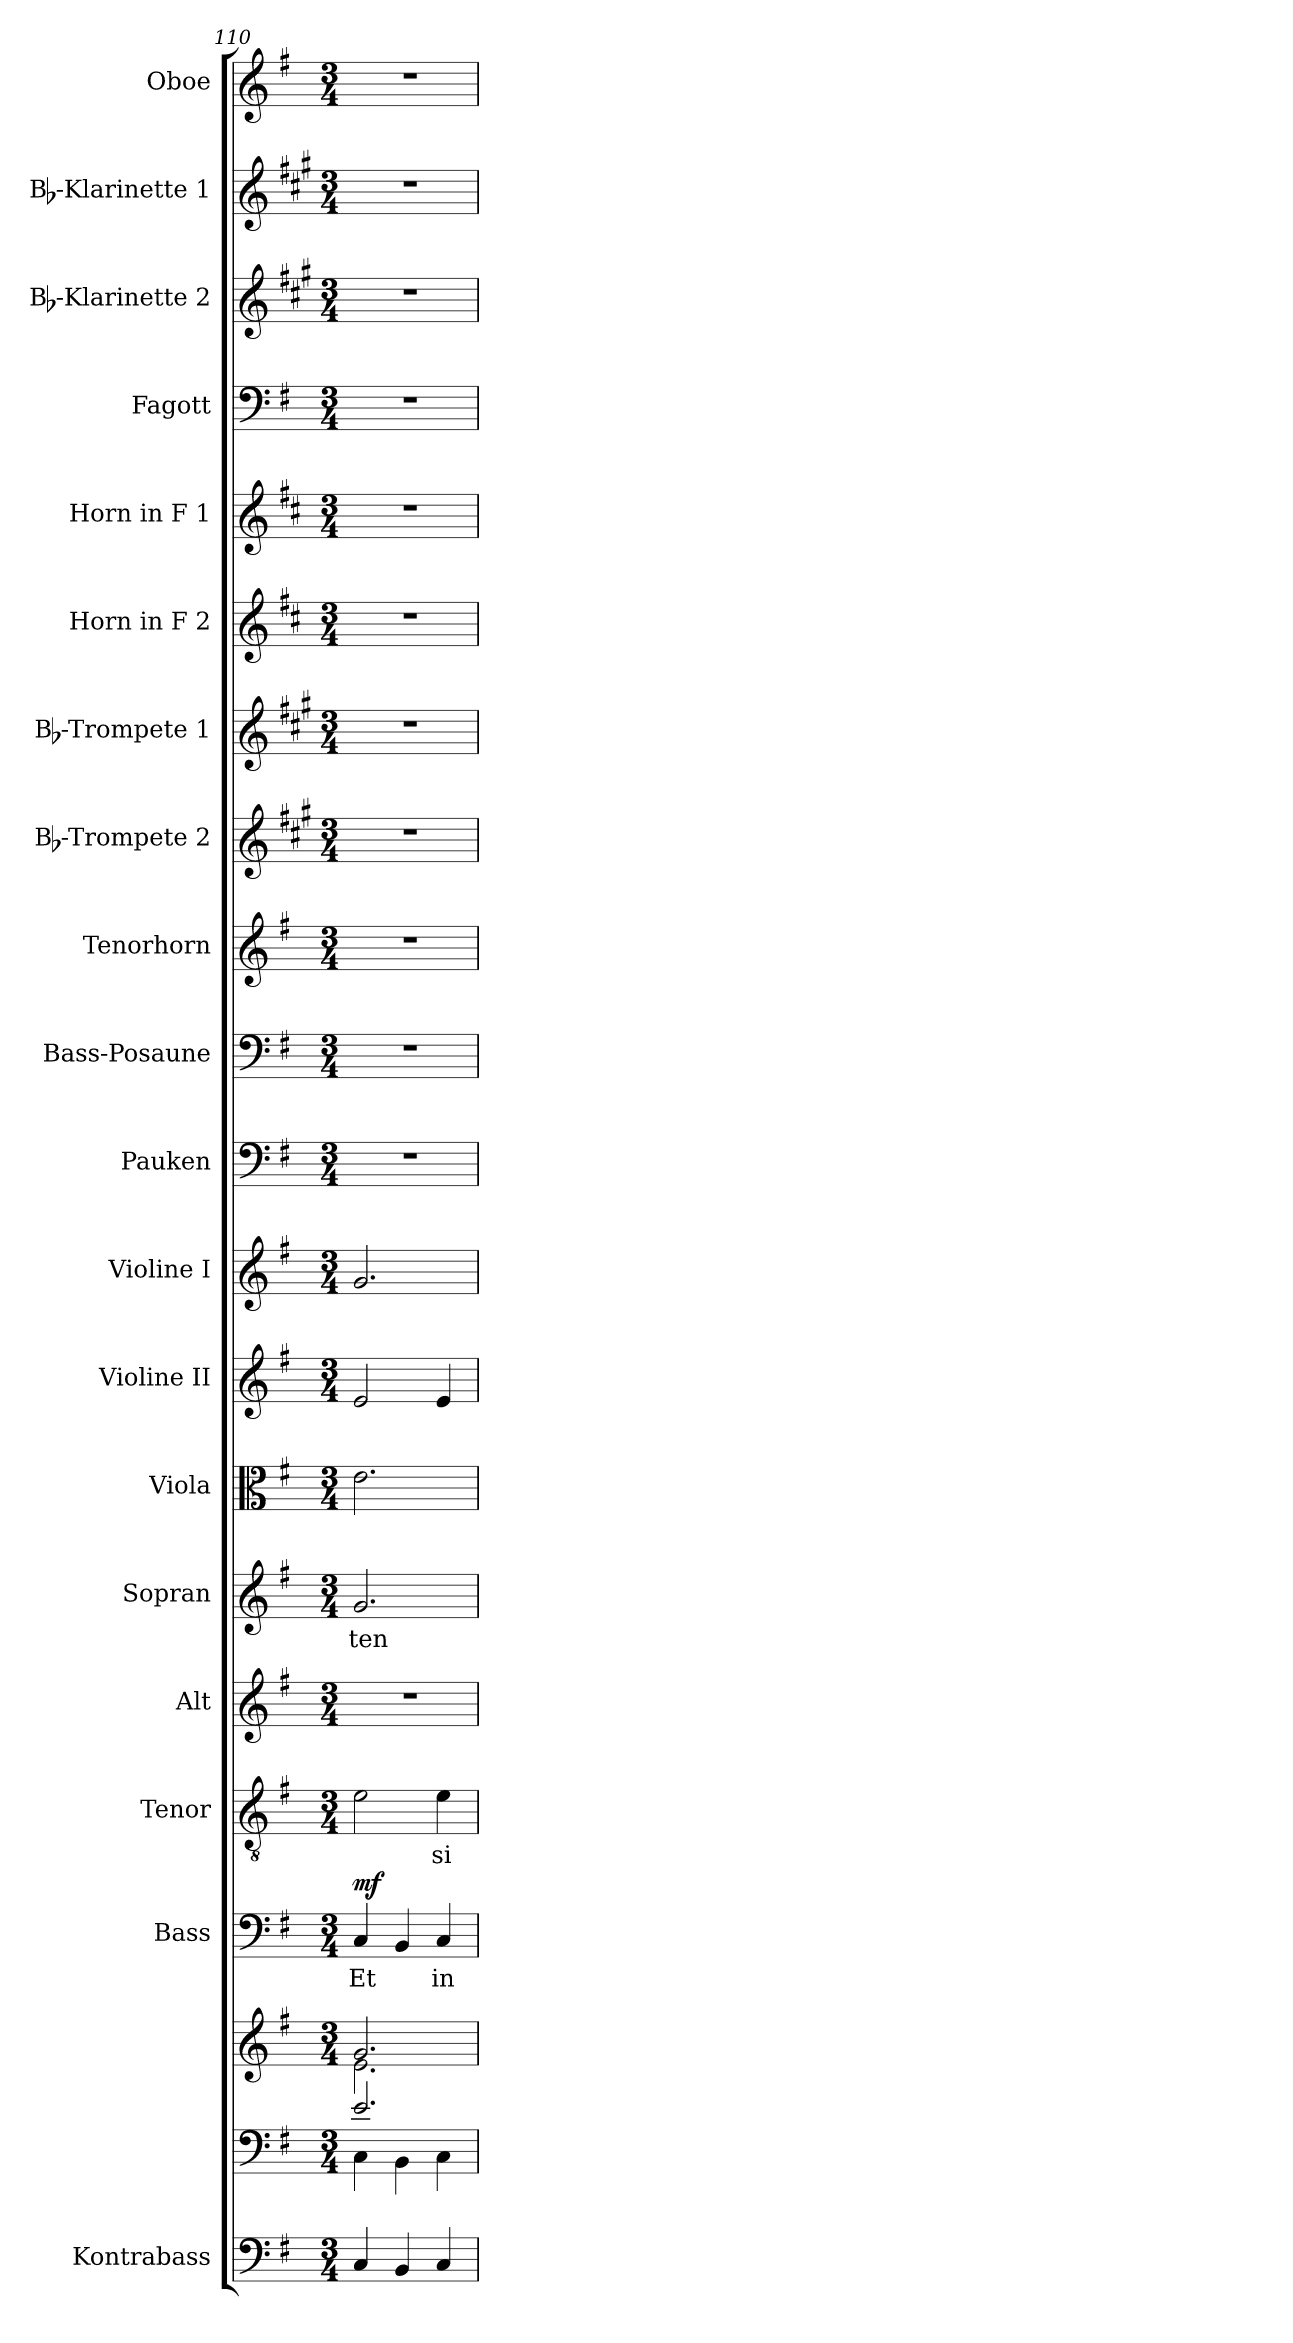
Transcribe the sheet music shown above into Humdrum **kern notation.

**kern	**kern	**kern	**kern	**text	**dynam	**kern	**text	**kern	**kern	**text	**kern	**kern	**kern	**kern	**kern	**kern	**kern	**kern	**kern	**kern	**kern	**kern	**kern	**kern
*part20	*part19	*part19	*part18	*part18	*part18	*part17	*part17	*part16	*part15	*part15	*part14	*part13	*part12	*part11	*part10	*part9	*part8	*part7	*part6	*part5	*part4	*part3	*part2	*part1
*staff21	*staff20	*staff19	*staff18	*staff18	*staff18	*staff17	*staff17	*staff16	*staff15	*staff15	*staff14	*staff13	*staff12	*staff11	*staff10	*staff9	*staff8	*staff7	*staff6	*staff5	*staff4	*staff3	*staff2	*staff1
*I"Kontrabass	*	*	*I"Bass	*	*	*I"Tenor	*	*I"Alt	*I"Sopran	*	*I"Viola	*I"Violine II	*I"Violine I	*I"Pauken	*I"Bass-Posaune	*I"Tenorhorn	*I"Bb-Trompete 2	*I"Bb-Trompete 1	*I"Horn in F 2	*I"Horn in F 1	*I"Fagott	*I"Bb-Klarinette 2	*I"Bb-Klarinette 1	*I"Oboe
*I'Kb.	*	*	*I'B.	*	*	*I'T.	*	*I'A.	*I'S.	*	*I'Vla.	*I'Vl. II	*I'Vl. I	*I'Pk.	*I'B. Pos.	*I'T. Hrn.	*I'Bb Trp. 2	*I'Bb Trp. 1	*	*	*I'Fg.	*I'Bb Kl. 2	*I'Bb Kl. 1	*I'Ob.
*clefF4	*clefF4	*clefG2	*clefF4	*	*	*clefGv2	*	*clefG2	*clefG2	*	*clefC3	*clefG2	*clefG2	*clefF4	*clefF4	*clefG2	*clefG2	*clefG2	*clefG2	*clefG2	*clefF4	*clefG2	*clefG2	*clefG2
*ITrd7c12	*	*	*	*	*	*	*	*	*	*	*	*	*	*	*	*ITrd8c14	*ITrd1c2	*ITrd1c2	*ITrd4c7	*ITrd4c7	*	*ITrd1c2	*ITrd1c2	*
*k[f#]	*k[f#]	*k[f#]	*k[f#]	*	*	*k[f#]	*	*k[f#]	*k[f#]	*	*k[f#]	*k[f#]	*k[f#]	*k[f#]	*k[f#]	*k[f#]	*k[f#]	*k[f#]	*k[f#]	*k[f#]	*k[f#]	*k[f#]	*k[f#]	*k[f#]
*G:	*G:	*G:	*G:	*	*	*G:	*	*G:	*G:	*	*G:	*G:	*G:	*G:	*G:	*G:	*G:	*G:	*G:	*G:	*G:	*G:	*G:	*G:
*M3/4	*M3/4	*M3/4	*M3/4	*	*	*M3/4	*	*M3/4	*M3/4	*	*M3/4	*M3/4	*M3/4	*M3/4	*M3/4	*M3/4	*M3/4	*M3/4	*M3/4	*M3/4	*M3/4	*M3/4	*M3/4	*M3/4
=110	=110	=110	=110	=110	=110	=110	=110	=110	=110	=110	=110	=110	=110	=110	=110	=110	=110	=110	=110	=110	=110	=110	=110	=110
*	*^	*^	*	*	*	*	*	*	*	*	*	*	*	*	*	*	*	*	*	*	*	*	*	*
!	!	!	!	!	!	!LO:LY:b	!LO:DY:a	!	!	!	!	!LO:LY:b	!	!	!	!	!	!	!	!	!	!	!	!	!	!
4CC/	2.e/	4C\	2.g/	2.e\	4C/	Et	mf	2e\	.	2.r	2.g/	-ten-	2.e\	2e/	2.g/	2.r	2.r	2.r	2.r	2.r	2.r	2.r	2.r	2.r	2.r	2.r
4BBB/	.	4BB\	.	.	4BB/	.	.	.	.	.	.	.	.	.	.	.	.	.	.	.	.	.	.	.	.	.
!	!	!	!	!	!	!LO:LY:b	!	!	!LO:LY:b	!	!	!	!	!	!	!	!	!	!	!	!	!	!	!	!	!
4CC/	.	4C\	.	.	4C/	in	.	4e\	-si-	.	.	.	.	4e/	.	.	.	.	.	.	.	.	.	.	.	.
*	*v	*v	*	*	*	*	*	*	*	*	*	*	*	*	*	*	*	*	*	*	*	*	*	*	*	*
*	*	*v	*v	*	*	*	*	*	*	*	*	*	*	*	*	*	*	*	*	*	*	*	*	*	*
=	=	=	=	=	=	=	=	=	=	=	=	=	=	=	=	=	=	=	=	=	=	=	=	=
*-	*-	*-	*-	*-	*-	*-	*-	*-	*-	*-	*-	*-	*-	*-	*-	*-	*-	*-	*-	*-	*-	*-	*-	*-
